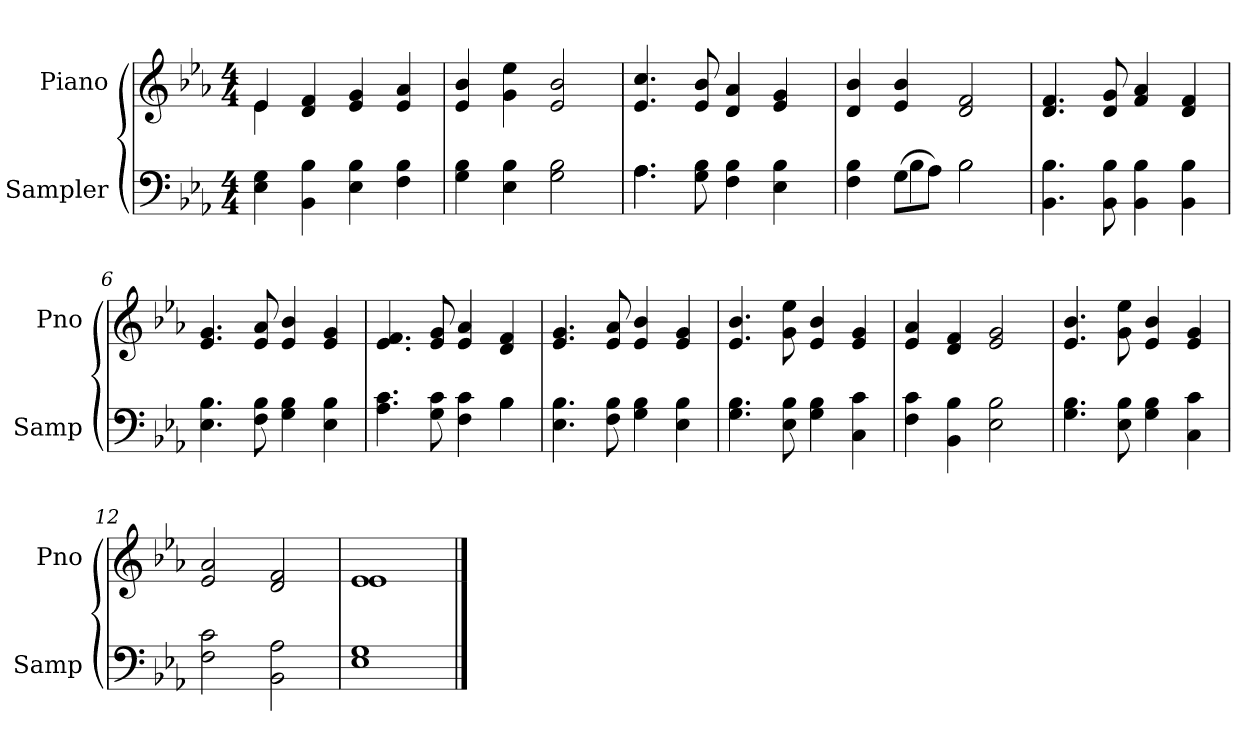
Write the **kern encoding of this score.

**kern	**kern
*part2	*part1
*staff2	*staff1
*I"Sampler	*I"Piano
*I'Samp	*I'Pno
*clefF4	*clefG2
*k[b-e-a-]	*k[b-e-a-]
*E-:	*E-:
*M4/4	*M4/4
=1	=1
*	*^
4E- 4G	4e-/	4e-
4BB- 4B-	4d 4f	2.ryy
4E- 4B-	4e- 4g	.
4F 4B-	4e- 4a-	.
*	*v	*v
=2	=2
4G 4B-	4e- 4b-
4E- 4B-	4g 4ee-
2G 2B-	2e- 2b-
=3	=3
*^	*
4.A-\	4.A-	4.e- 4.cc
8G 8B-	2ryy	8e- 8b-
4F 4B-	.	4d 4a-
4E- 4B-	.	4e- 4g
.	8ryy	.
=4	=4	=4
4F 4B-	4ryy	4d 4b-
(8G\L	4B-	4e- 4b-
8A-\J)	.	.
2B-\	2B-	2d 2f
*v	*v	*
=5	=5
4.BB- 4.B-	4.d 4.f
8BB- 8B-	8d 8g
4BB- 4B-	4f 4a-
4BB- 4B-	4d 4f
=6	=6
4.E- 4.B-	4.e- 4.g
8F 8B-	8e- 8a-
4G 4B-	4e- 4b-
4E- 4B-	4e- 4g
=7	=7
*^	*
4.A- 4.c	2.ryy	4.e- 4.f
8G 8c	.	8e- 8g
4F 4c	.	4e- 4a-
4B-\	4B-	4d 4f
*v	*v	*
=8	=8
4.E- 4.B-	4.e- 4.g
8F 8B-	8e- 8a-
4G 4B-	4e- 4b-
4E- 4B-	4e- 4g
=9	=9
4.G 4.B-	4.e- 4.b-
8E- 8B-	8g 8ee-
4G 4B-	4e- 4b-
4C 4c	4e- 4g
=10	=10
4F 4c	4e- 4a-
4BB- 4B-	4d 4f
2E- 2B-	2e- 2g
=11	=11
4.G 4.B-	4.e- 4.b-
8E- 8B-	8g 8ee-
4G 4B-	4e- 4b-
4C 4c	4e- 4g
=12	=12
2F 2c	2e- 2a-
2BB- 2A-	2d 2f
=13	=13
*	*^
1E- 1G	1e-/	1e-
*	*v	*v
==	==
*-	*-
